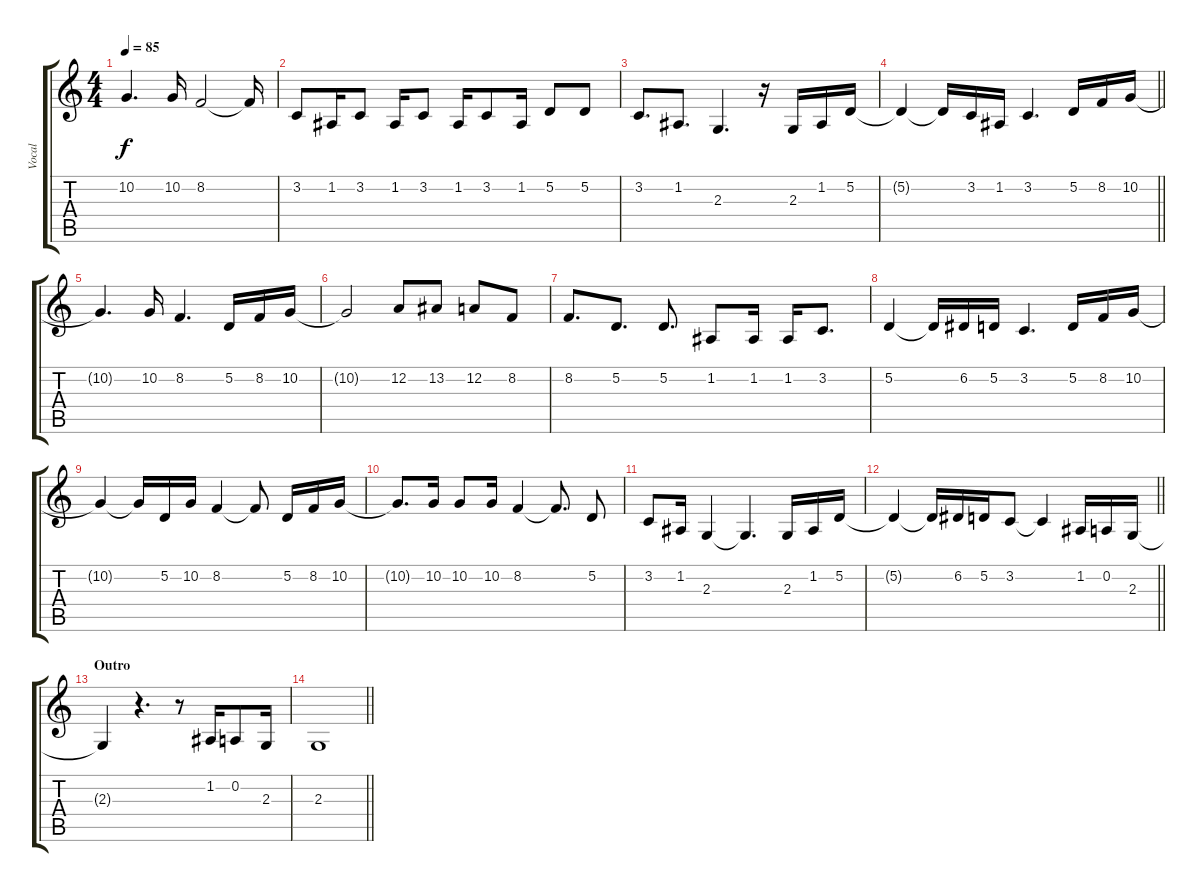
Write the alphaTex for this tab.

\track ("Vocal" "Vocal") {instrument violin}
\staff {score tabs}
\tuning (D4 A3 F3 C3 G2 D2) {hide}
\ts (4 4)
\tempo 85
\clef g2
\ks c
10.2{t}.4{d dy f} 10.2.16 8.2.2 8.2{t}.16 |
3.2.8 1.2.16 3.2.8 1.2.16 3.2.8 1.2.16 3.2.8 1.2.16 5.2.8 5.2.8 |
3.2.8{d} 1.2.8{d} 2.3.4{d} r.16 2.3.16 1.2.16 5.2.16 |
\barLineRight lightlight
5.2{t}.4 5.2{t}.16 3.2.16 1.2.16 3.2.4{d} 5.2.16 8.2.16 10.2.16 |
10.2{t}.4{d} 10.2.16 8.2.4{d} 5.2.16 8.2.16 10.2.16 |
10.2{t}.2 12.2.8 13.2.8 12.2.8 8.2.8 |
8.2.8{d} 5.2.8{d} 5.2.8{d} 1.2.8 1.2.16 1.2.16 3.2.8{d} |
5.2.4 5.2{t}.16 6.2.16 5.2.16 3.2.4{d} 5.2.16 8.2.16 10.2.16 |
10.2{t}.4 10.2{t}.16 5.2.16 10.2.16 8.2.4 8.2{t}.8 5.2.16 8.2.16 10.2.16 |
10.2{t}.8{d} 10.2.16 10.2.8 10.2.16 8.2.4 8.2{t}.8{d} 5.2.8 |
3.2.8 1.2.16 2.3.4 2.3{t}.4{d} 2.3.16 1.2.16 5.2.16 |
\barLineRight lightlight
5.2{t}.4 5.2{t}.16 6.2.16 5.2.16 3.2.8 3.2{t}.4 1.2.16 0.2.16 2.3.16 |
\section ("" "Outro")
2.3{t}.4 r.4{d} r.8 1.2.16 0.2.8 2.3.16 |
\barLineRight lightlight
2.3.1
